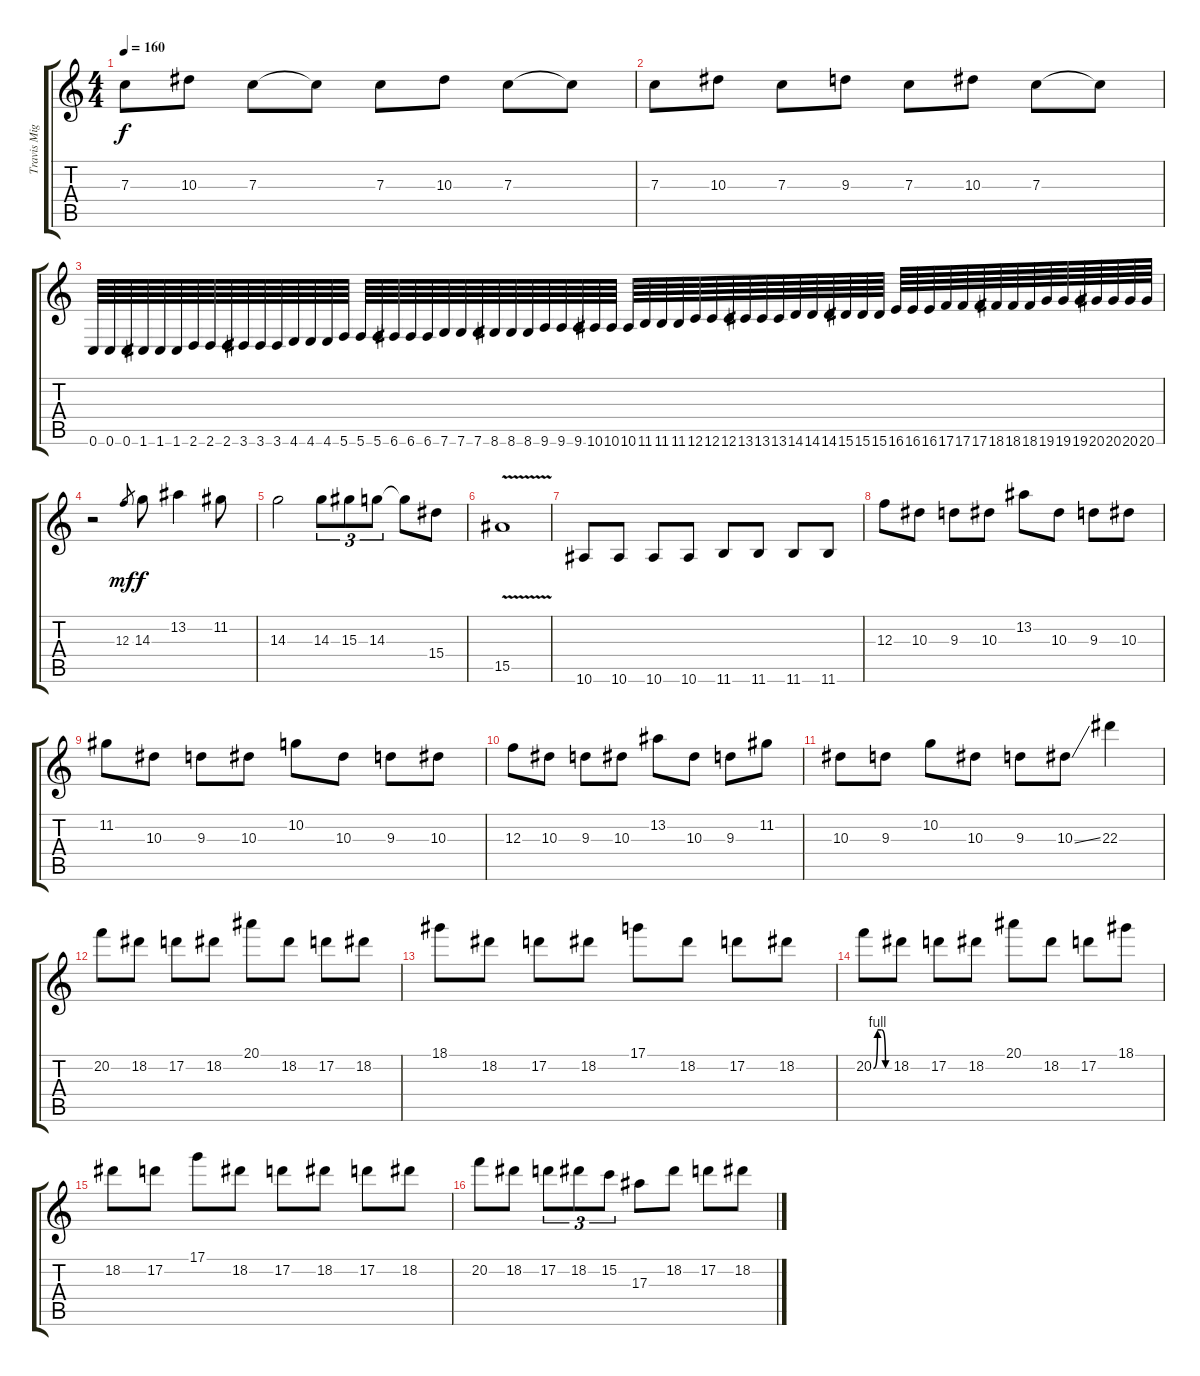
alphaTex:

\track ("Travis Miguel" "Travis Mig") {instrument overdrivenguitar}
\staff {score tabs}
\tuning (D4 A3 F3 C3 G2 C2) {hide}
\ts (4 4)
\tempo 160
\clef g2
\ks c
7.3.8{dy f} 10.3.8 7.3.8 7.3{t}.8 7.3.8 10.3.8 7.3.8 7.3{t}.8 |
7.3.8 10.3.8 7.3.8 9.3.8 7.3.8 10.3.8 7.3.8 7.3{t}.8 |
0.6.64{volume 8 balance 8} 0.6.64 0.6.64 1.6.64 1.6.64 1.6.64 2.6.64 2.6.64 2.6.64 3.6.64 3.6.64 3.6.64 4.6.64 4.6.64 4.6.64 5.6.64 5.6.64 5.6.64 6.6.64 6.6.64 6.6.64 7.6.64 7.6.64 7.6.64 8.6.64 8.6.64 8.6.64 9.6.64 9.6.64 9.6.64 10.6.64 10.6.64 10.6.64 11.6.64 11.6.64 11.6.64 12.6.64 12.6.64 12.6.64 13.6.64 13.6.64 13.6.64 14.6.64 14.6.64 14.6.64 15.6.64 15.6.64 15.6.64 16.6.64 16.6.64 16.6.64 17.6.64 17.6.64 17.6.64 18.6.64 18.6.64 18.6.64 19.6.64 19.6.64 19.6.64 20.6.64 20.6.64 20.6.64 20.6.64 |
r.2{volume 6 balance 8} 12.3.8{gr dy mf} 14.3.8{dy f} 13.2.4 11.2.8 |
14.3.2 14.3.8{tu (3 2)} 15.3.8{tu (3 2)} 14.3.8{tu (3 2)} 14.3{t}.8 15.4.8 |
15.5{v}.1 |
10.6.8 10.6.8 10.6.8 10.6.8 11.6.8 11.6.8 11.6.8 11.6.8 |
12.3.8 10.3.8 9.3.8 10.3.8 13.2.8 10.3.8 9.3.8 10.3.8 |
11.2.8 10.3.8 9.3.8 10.3.8 10.2.8 10.3.8 9.3.8 10.3.8 |
12.3.8 10.3.8 9.3.8 10.3.8 13.2.8 10.3.8 9.3.8 11.2.8 |
10.3.8 9.3.8 10.2.8 10.3.8 9.3.8 10.3{ss}.8 22.3.4 |
20.2.8 18.2.8 17.2.8 18.2.8 20.1.8 18.2.8 17.2.8 18.2.8 |
18.1.8 18.2.8 17.2.8 18.2.8 17.1.8 18.2.8 17.2.8 18.2.8 |
20.2{be (custom 0 0 15 4 30 4 45 0 60 0)}.8 18.2.8 17.2.8 18.2.8 20.1.8 18.2.8 17.2.8 18.1.8 |
18.2.8 17.2.8 17.1.8 18.2.8 17.2.8 18.2.8 17.2.8 18.2.8 |
20.2.8 18.2.8 17.2.8{tu (3 2)} 18.2.8{tu (3 2)} 15.2.8{tu (3 2)} 17.3.8 18.2.8 17.2.8 18.2.8
